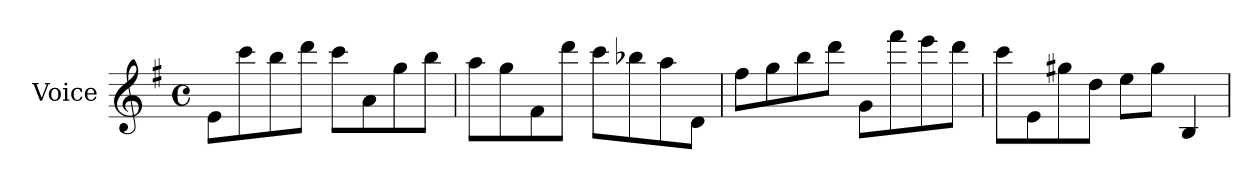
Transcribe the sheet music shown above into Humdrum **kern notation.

**kern
*part1
*staff1
*I"Voice
*I'Voice
*clefG2
*k[f#]
*M4/4
*met(c)
=1
8e\L
8ccc\
8bb\
8ddd\J
8ccc\L
8a\
8gg\
8bb\J
=2
8aa\L
8gg\
8f#\
8ddd\J
8ccc\L
8bb-X\
8aa\
8d\J
=3
8ff#\L
8gg\
8bb\
8ddd\J
8g\L
8fff#\
8eee\
8ddd\J
=4
8ccc\L
8e\
8gg#X\
8dd\J
8ee\L
8gg#\J
4B/
=
*-
